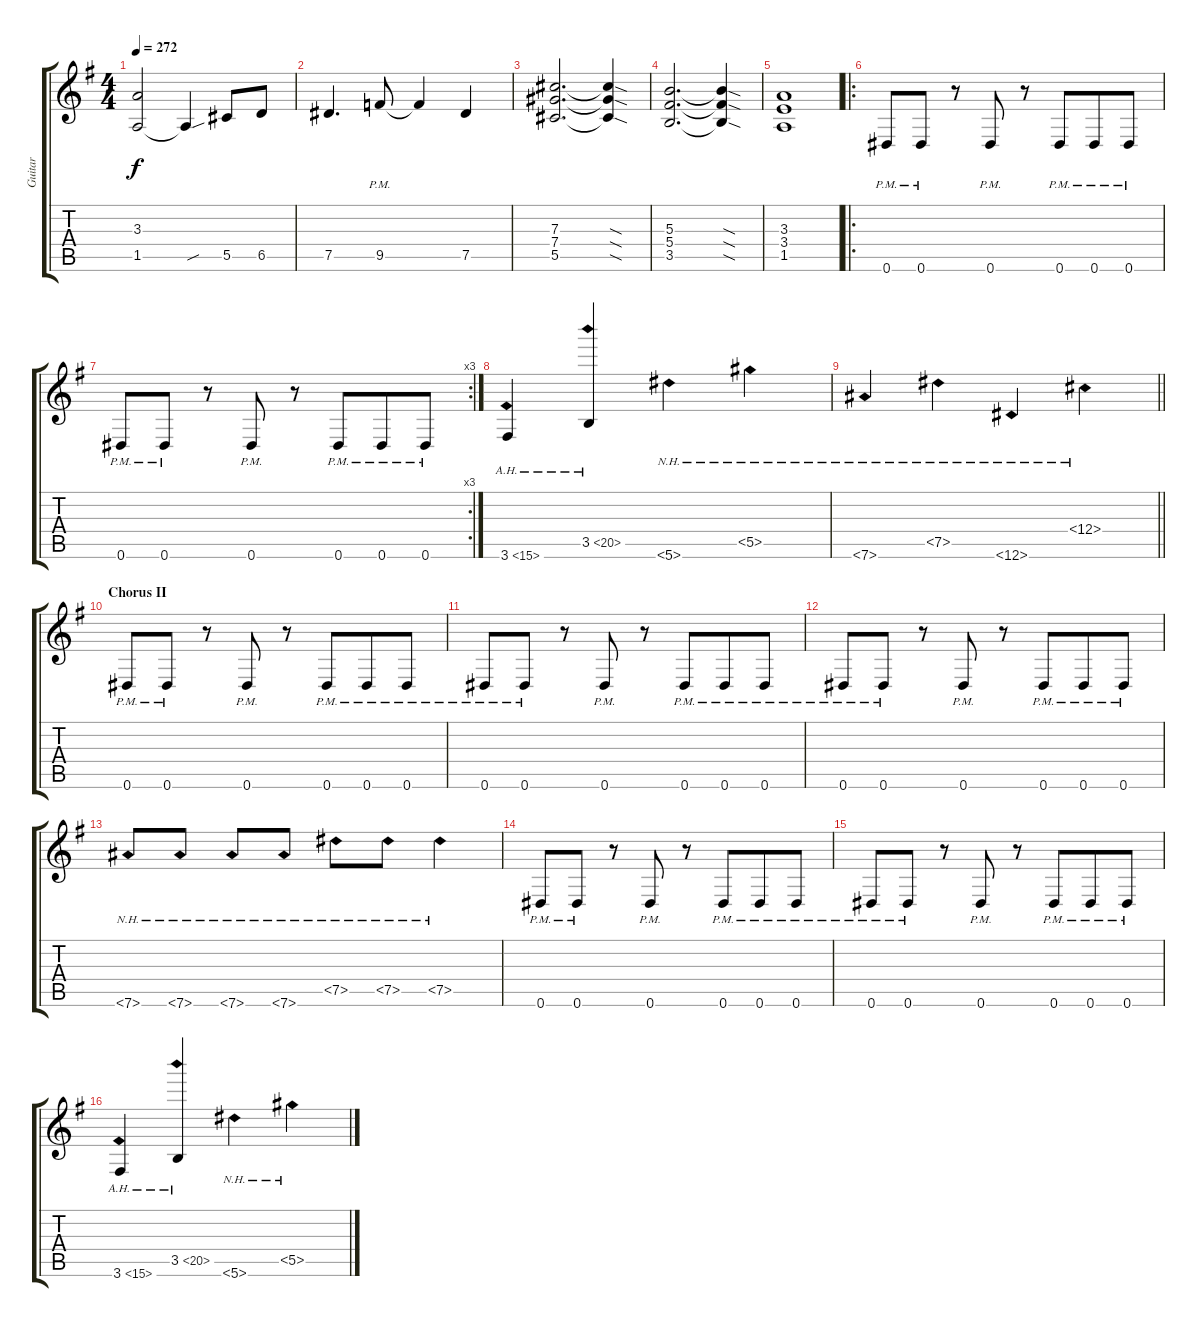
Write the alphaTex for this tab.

\track ("Guitar" "Guitar") {instrument distortionguitar}
\staff {score tabs}
\tuning (Eb4 Bb3 Gb3 Db3 Ab2 Eb2) {hide}
\ts (4 4)
\tempo 272
\clef g2
\ks g
(3.3 1.5).2{dy f} 1.5{sou t}.4 5.5.8 6.5.8 |
7.5.4{d} 9.5{pm}.8 9.5{t}.4 7.5.4 |
(7.3 7.4 5.5).2{d} (7.3{sod t} 7.4{sod t} 5.5{sod t}).4 |
(5.3 5.4 3.5).2{d} (5.3{sod t} 5.4{sod t} 3.5{sod t}).4 |
(3.3 3.4 1.5).1 |
\ro
0.6{pm}.8 0.6{pm}.8 r.8 0.6{pm}.8 r.8 0.6{pm}.8{beam merge} 0.6{pm}.8 0.6{pm}.8 |
\rc 3
0.6{pm}.8 0.6{pm}.8 r.8 0.6{pm}.8 r.8 0.6{pm}.8{beam merge} 0.6{pm}.8 0.6{pm}.8 |
3.6{ah 12}.4 3.5{ah 17}.4 5.6{nh}.4 5.5{nh}.4 |
\barLineRight lightlight
7.6{nh}.4 7.5{nh}.4 12.6{nh}.4 12.4{nh}.4 |
\section ("" "Chorus II")
0.6{pm}.8 0.6{pm}.8 r.8 0.6{pm}.8 r.8 0.6{pm}.8{beam merge} 0.6{pm}.8 0.6{pm}.8 |
0.6{pm}.8 0.6{pm}.8 r.8 0.6{pm}.8 r.8 0.6{pm}.8{beam merge} 0.6{pm}.8 0.6{pm}.8 |
0.6{pm}.8 0.6{pm}.8 r.8 0.6{pm}.8 r.8 0.6{pm}.8{beam merge} 0.6{pm}.8 0.6{pm}.8 |
7.6{nh}.8 7.6{nh}.8 7.6{nh}.8 7.6{nh}.8 7.5{nh}.8 7.5{nh}.8 7.5{nh}.4 |
0.6{pm}.8 0.6{pm}.8 r.8 0.6{pm}.8 r.8 0.6{pm}.8{beam merge} 0.6{pm}.8 0.6{pm}.8 |
0.6{pm}.8 0.6{pm}.8 r.8 0.6{pm}.8 r.8 0.6{pm}.8{beam merge} 0.6{pm}.8 0.6{pm}.8 |
3.6{ah 12}.4 3.5{ah 17}.4 5.6{nh}.4 5.5{nh}.4
